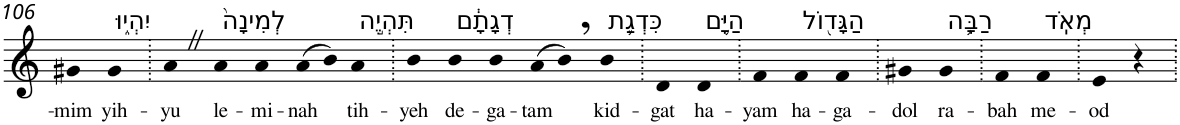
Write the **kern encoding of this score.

**kern	**text
*part1	*part1
*staff1	*staff1
*I"Piano	*
*I'Pno	*
!!LO:PB:g=z
*clefG2	*
*k[]	*
=106	=106
!	!LO:LY:b
4g#X	-mim
!LO:TX:a:t=יִהְי֑וּ	!
!	!LO:LY:b
4g#	yih-
=107.	=107.
!	!LO:LY:b
4aZ	-yu
!LO:TX:a:t=לְמִינָה֙	!
!	!LO:LY:b
4a	le-
!	!LO:LY:b
4a	-mi-
!	!LO:LY:b
(>8a	-nah
8b)	.
!LO:TX:a:t=תִּהְיֶ֣ה	!
!	!LO:LY:b
4a	tih-
=108.	=108.
!	!LO:LY:b
4b	-yeh
!LO:TX:a:t=דְגָתָ֔ם	!
!	!LO:LY:b
4b	de-
!	!LO:LY:b
4b	-ga-
!	!LO:LY:b
(>8a	-tam
8b,)	.
!LO:TX:a:t=כִּדְגַ֛ת	!
!	!LO:LY:b
4b	kid-
=109.	=109.
!	!LO:LY:b
4d	-gat
!LO:TX:a:t=הַיָּ֥ם	!
!	!LO:LY:b
4d	ha-
=110.	=110.
!	!LO:LY:b
4f	-yam
!LO:TX:a:t=הַגָּד֖וֹל	!
!	!LO:LY:b
4f	ha-
!	!LO:LY:b
4f	-ga-
=111.	=111.
!	!LO:LY:b
4g#X	-dol
!LO:TX:a:t=רַבָּ֥ה	!
!	!LO:LY:b
4g#	ra-
=112.	=112.
!	!LO:LY:b
4f	-bah
!LO:TX:a:t=מְאֹֽד	!
!	!LO:LY:b
4f	me-
=113.	=113.
!	!LO:LY:b
4e	-od
4r	.
=.	=.
*-	*-
